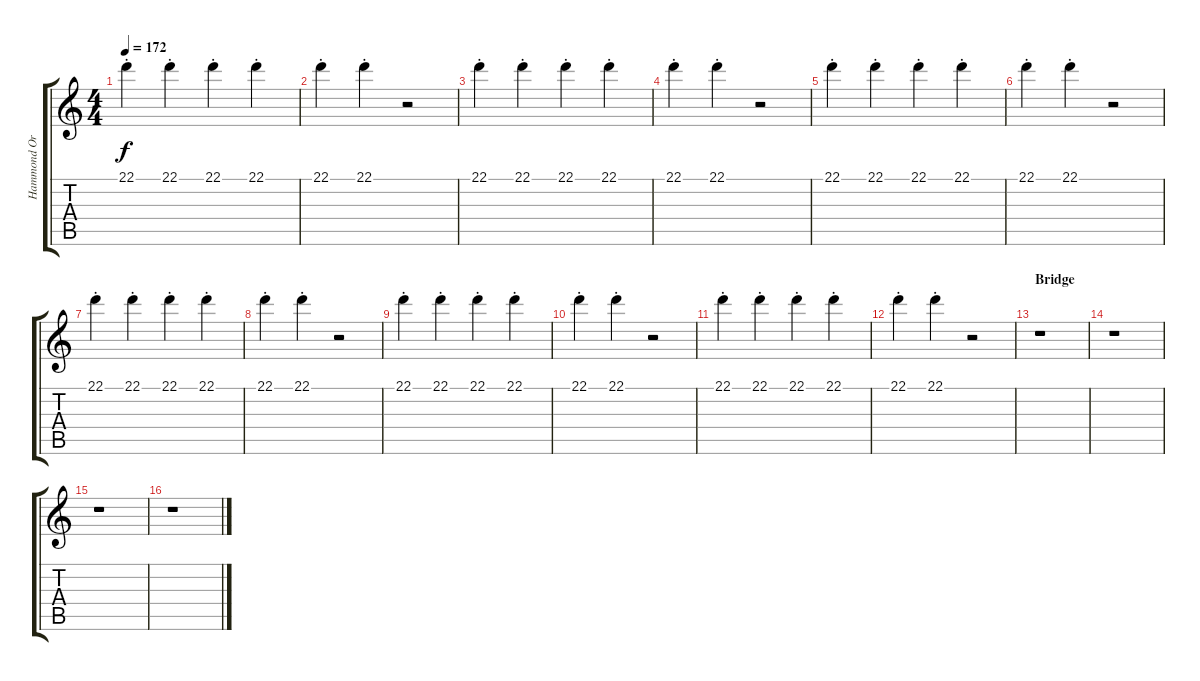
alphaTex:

\track ("Hammond Organ" "Hammond Or") {instrument drawbarorgan}
\staff {score tabs}
\tuning (E4 B3 G3 D3 A2 E2) {hide}
\ts (4 4)
\tempo 172
\clef g2
\ks c
22.1{st}.4{dy f} 22.1{st}.4 22.1{st}.4 22.1{st}.4 |
22.1{st}.4 22.1{st}.4 r.2 |
22.1{st}.4 22.1{st}.4 22.1{st}.4 22.1{st}.4 |
22.1{st}.4 22.1{st}.4 r.2 |
22.1{st}.4 22.1{st}.4 22.1{st}.4 22.1{st}.4 |
22.1{st}.4 22.1{st}.4 r.2 |
22.1{st}.4 22.1{st}.4 22.1{st}.4 22.1{st}.4 |
22.1{st}.4 22.1{st}.4 r.2 |
22.1{st}.4 22.1{st}.4 22.1{st}.4 22.1{st}.4 |
22.1{st}.4 22.1{st}.4 r.2 |
22.1{st}.4 22.1{st}.4 22.1{st}.4 22.1{st}.4 |
22.1{st}.4 22.1{st}.4 r.2 |
\section ("" "Bridge")
r.1 |
r.1 |
r.1 |
r.1
